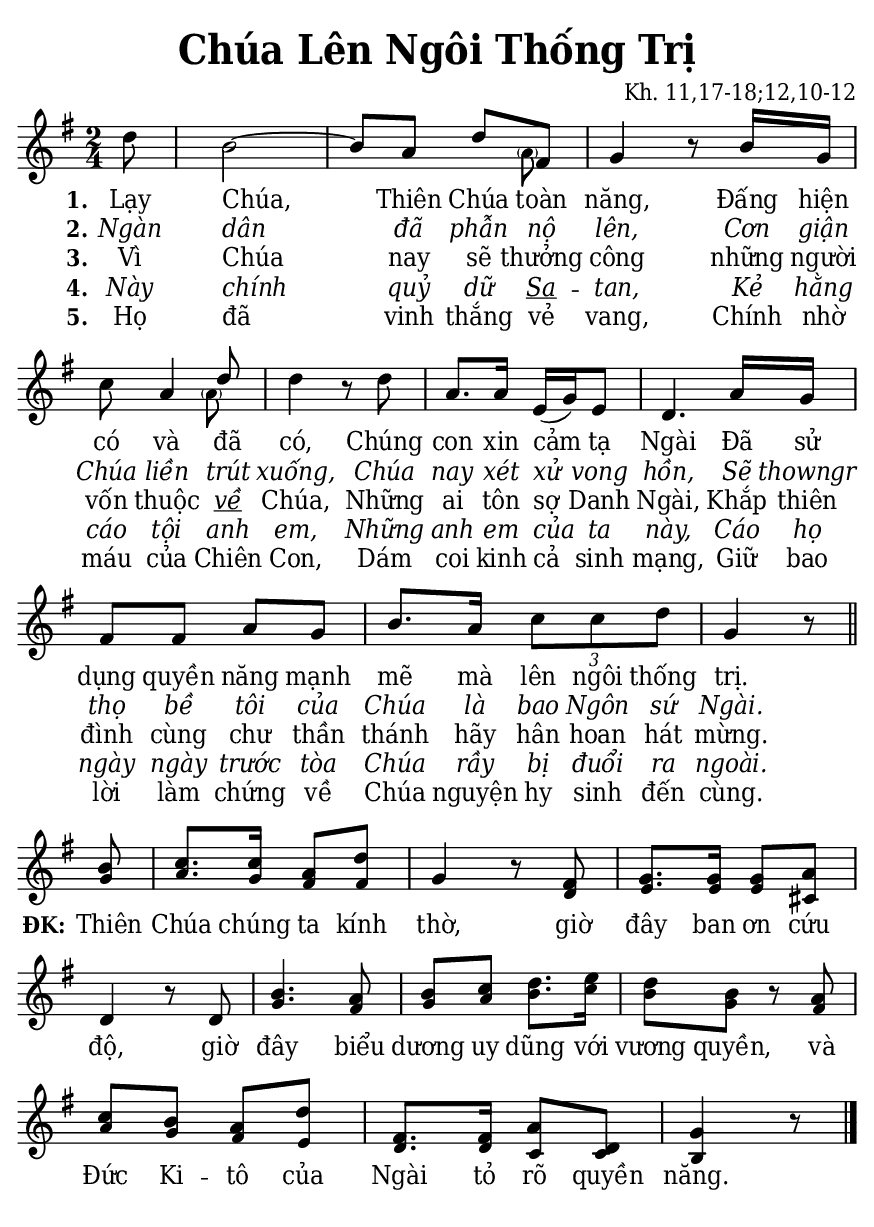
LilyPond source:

% Cài đặt chung\
\version "2.22.1"
\include "english.ly"

\header {
  title = \markup { \fontsize #1 "Chúa Lên Ngôi Thống Trị" }
  composer = "Kh. 11,17-18;12,10-12"
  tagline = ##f
}

% Nhạc phiên khúc
nhacPhienKhucSop = \relative c'' {
  \partial 8 d8 |
  b2 ~ |
  b8 a d
  <<
    {
      \voiceOne
      fs,8
    }
    \new Voice = "splitpart" {
      \voiceTwo
      \once \override NoteColumn.force-hshift = #-1.2
      \tweak font-size #-2
      \parenthesize
      a
    }
  >>
  \oneVoice
  g4 r8 b16 g |
  c8 a4
  <<
    {
      \voiceOne
      d8
    }
    \new Voice = "splitpart" {
      \voiceTwo
      \once \override NoteColumn.force-hshift = #-1
      \tweak font-size #-2
      \parenthesize
      a
    }
  >>
  \oneVoice
  d4 r8 d |
  a8. a16 e (g) e8 |
  d4. a'16 g |
  fs8 fs a g |
  b8. a16 \tuplet 3/2 { c8 c d } |
  g,4 r8 \bar "||" \break
  
  b |
  c8. c16 a8 d |
  g,4 r8 fs |
  g8. g16 g8 a |
  d,4 r8 d |
  b'4. a8 |
  b c d8. e16 |
  d8 b r a |
  c b a d |
  fs,8. fs16 a8 d, |
  g4 r8 \bar "|."
}

nhacPhienKhucAlto = \relative c'' {
  r8 |
  R2*9
  r4.
  g8 |
  a8. g16 fs8 fs |
  g4 r8 d |
  e8. e16 e8 cs |
  d4 r8 d |
  g4. fs8 |
  g a b8. c16 |
  b8 g r fs |
  a g fs e |
  d8. d16 c8 c |
  b4 r8
}

% Lời phiên khúc
loiPhienKhucSop = \lyrics {
  <<
    {
      \set stanza = "1."
      Lạy Chúa, Thiên Chúa toàn năng,
      Đấng hiện có và đã có,
      Chúng con xin cảm tạ Ngài
      Đã sử dụng quyền năng mạnh mẽ
      mà lên ngôi thống trị.
    }
    \new Lyrics {
	    \set associatedVoice = "beSop"
	    \set stanza = "2."
      \override Lyrics.LyricText.font-shape = #'italic
	    Ngàn dân đã phẫn nộ lên,
	    Cơn giận Chúa liền trút xuống,
	    Chúa nay xét xử vong hồn,
	    Sẽ thowngr thọ bề tôi của Chúa
	    là bao Ngôn sứ Ngài.
    }
    \new Lyrics {
	    \set associatedVoice = "beSop"
	    \set stanza = "3."
	    Vì Chúa nay sẽ thưởng công
	    những người vốn thuộc
	    \markup { \italic \underline "về" } Chúa,
	    Những ai tôn sợ Danh Ngài,
	    Khắp thiên đình cùng chư thần thánh
	    hãy hân hoan hát mừng.
    }
    \new Lyrics {
	    \set associatedVoice = "beSop"
	    \set stanza = "4."
      \override Lyrics.LyricText.font-shape = #'italic
	    Này chính quỷ dữ
	    \markup { \italic \underline "Sa" } -- tan,
	    Kẻ hằng cáo tội anh em,
	    Những anh em của ta này,
	    Cáo họ ngày ngày trước tòa Chúa
	    rầy bị đuổi ra ngoài.
    }
    \new Lyrics {
	    \set associatedVoice = "beSop"
	    \set stanza = "5."
	    Họ đã vinh thắng vẻ vang,
	    Chính nhờ máu của Chiên Con,
	    Dám coi kinh cả sinh mạng,
	    Giữ bao lời làm chứng về Chúa
	    nguyện hy sinh đến cùng.
    }
  >>
  \set stanza = "ĐK:"
  Thiên Chúa chúng ta kính thờ,
  giờ đây ban ơn cứu độ,
  giờ đây biểu dương uy dũng với vương quyền,
  và Đức Ki -- tô của Ngài tỏ rõ quyền năng.
}

% Dàn trang
\paper {
  #(set-paper-size "a5")
  top-margin = 3\mm
  bottom-margin = 3\mm
  left-margin = 3\mm
  right-margin = 3\mm
  indent = #0
  #(define fonts
	 (make-pango-font-tree "Deja Vu Serif Condensed"
	 		       "Deja Vu Serif Condensed"
			       "Deja Vu Serif Condensed"
			       (/ 20 20)))
  print-page-number = ##f
  system-system-spacing = #'((basic-distance . 0.1) (padding . 2))
  page-count = 1
}

TongNhip = {
  \key g \major \time 2/4
  \set Timing.beamExceptions = #'()
  \set Timing.baseMoment = #(ly:make-moment 1/4)
}

% Đổi kích thước nốt cho bè phụ
notBePhu =
#(define-music-function (font-size music) (number? ly:music?)
   (for-some-music
     (lambda (m)
       (if (music-is-of-type? m 'rhythmic-event)
           (begin
             (set! (ly:music-property m 'tweaks)
                   (cons `(font-size . ,font-size)
                         (ly:music-property m 'tweaks)))
             #t)
           #f))
     music)
   music)

\score {
  \new ChoirStaff <<
    \new Staff \with {
        \consists "Merge_rests_engraver"
        printPartCombineTexts = ##f
      }
      <<
      \new Voice \TongNhip \partCombine 
        \nhacPhienKhucSop
        \notBePhu -1 { \nhacPhienKhucAlto }
      \new NullVoice = beSop \nhacPhienKhucSop
      \new Lyrics \lyricsto beSop \loiPhienKhucSop
      >>
  >>
  \layout {
    \override Lyrics.LyricSpace.minimum-distance = #0.6
    \override Score.BarNumber.break-visibility = ##(#f #f #f)
    \override Score.SpacingSpanner.uniform-stretching = ##t
  } 
}
